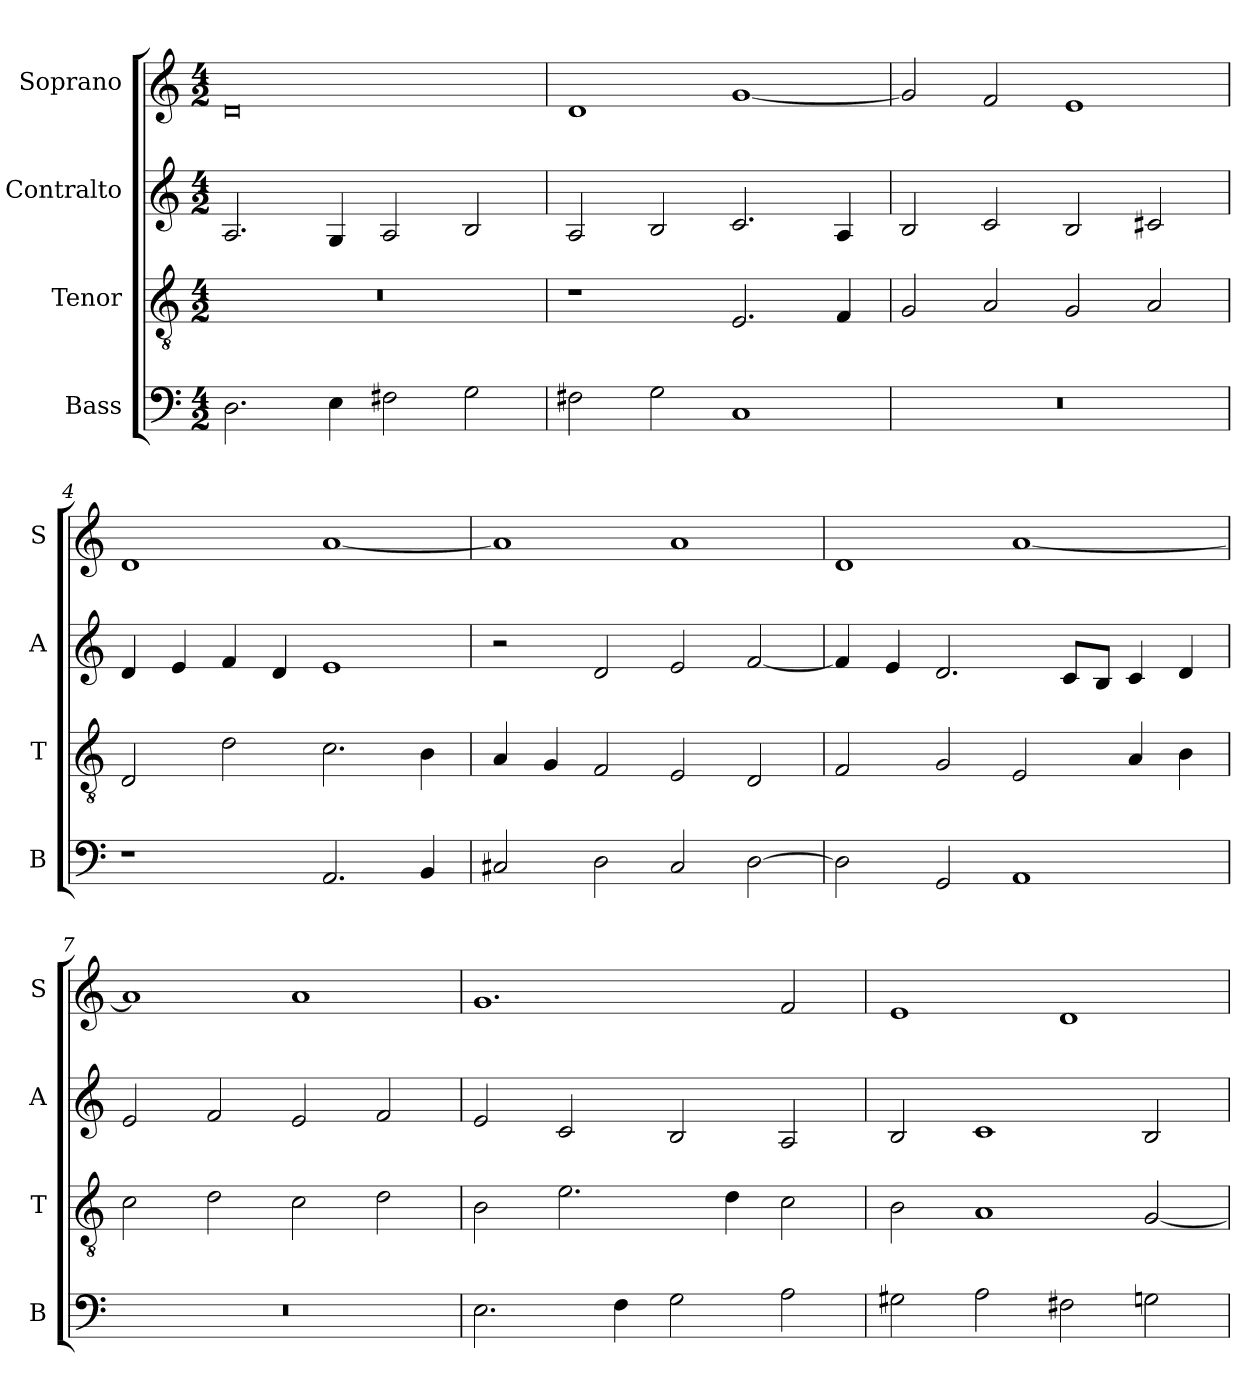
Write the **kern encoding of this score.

**kern	**kern	**kern	**kern
*part4	*part3	*part2	*part1
*staff4	*staff3	*staff2	*staff1
*I"Bass	*I"Tenor	*I"Contralto	*I"Soprano
*I'B	*I'T	*I'A	*I'S
*clefF4	*clefGv2	*clefG2	*clefG2
*k[]	*k[]	*k[]	*k[]
*D:dor	*D:dor	*D:dor	*D:dor
*M4/2	*M4/2	*M4/2	*M4/2
=1	=1	=1	=1
2.D	0r	2.A	0d
4E	.	4G	.
2F#X	.	2A	.
2G	.	2B	.
=2	=2	=2	=2
2F#X	1r	2A	1d
2G	.	2B	.
1C	2.E	2.c	[1g
.	4F	4A	.
=3	=3	=3	=3
0r	2G	2B	2g]
.	2A	2c	2f
.	2G	2B	1e
.	2A	2c#X	.
=4	=4	=4	=4
1r	2D	4d	1d
.	.	4e	.
.	2d	4f	.
.	.	4d	.
2.AA	2.c	1e	[1a
4BB	4B	.	.
=5	=5	=5	=5
2C#X	4A	2r	1a]
.	4G	.	.
2D	2F	2d	.
2C#	2E	2e	1a
[2D	2D	[2f	.
=6	=6	=6	=6
2D]	2F	4f]	1d
.	.	4e	.
2GG	2G	2.d	.
1AA	2E	.	[1a
.	.	8c/L	.
.	.	8B/J	.
.	4A	4c	.
.	4B	4d	.
=7	=7	=7	=7
0r	2c	2e	1a]
.	2d	2f	.
.	2c	2e	1a
.	2d	2f	.
=8	=8	=8	=8
2.E	2B	2e	1.g
.	2.e	2c	.
4F	.	.	.
2G	.	2B	.
.	4d	.	.
2A	2c	2A	2f
=9	=9	=9	=9
2G#X	2B	2B	1e
2A	1A	1c	.
2F#X	.	.	1d
2Gn	[2G	2B	.
=	=	=	=
*-	*-	*-	*-
